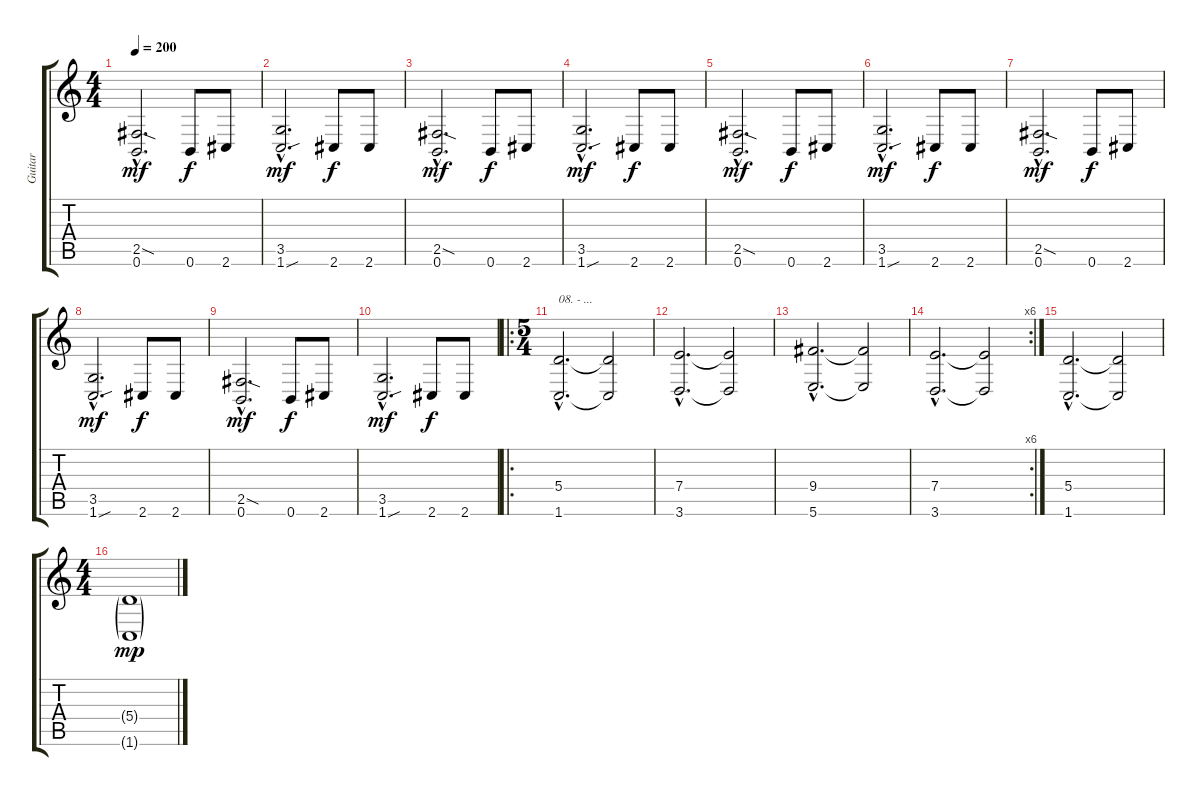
\track ("Guitar " "Guitar ") {instrument distortionguitar}
\staff {score tabs}
\tuning (B3 Gb3 D3 A2 E2 B1) {hide}
\ts (4 4)
\tempo 200
\clef g2
\ks c
(2.5{sod hac} 0.6{hac}).2{d dy mf} 0.6.8{dy f} 2.6.8 |
(3.5{hac} 1.6{sou hac}).2{d dy mf} 2.6.8{dy f} 2.6.8 |
(2.5{sod hac} 0.6{hac}).2{d dy mf} 0.6.8{dy f} 2.6.8 |
(3.5{hac} 1.6{sou hac}).2{d dy mf} 2.6.8{dy f} 2.6.8 |
(2.5{sod hac} 0.6{hac}).2{d dy mf} 0.6.8{dy f} 2.6.8 |
(3.5{hac} 1.6{sou hac}).2{d dy mf} 2.6.8{dy f} 2.6.8 |
(2.5{sod hac} 0.6{hac}).2{d dy mf volume 12} 0.6.8{dy f} 2.6.8 |
(3.5{hac} 1.6{sou hac}).2{d dy mf volume 8} 2.6.8{dy f} 2.6.8 |
(2.5{sod hac} 0.6{hac}).2{d dy mf volume 6} 0.6.8{dy f} 2.6.8 |
(3.5{hac} 1.6{sou hac}).2{d dy mf volume 0} 2.6.8{dy f} 2.6.8 |
\ro
\ts (5 4)
(5.4{hac} 1.6{hac}).2{d txt "08. - ..." volume 16 instrument synthstrings2} (5.4{t} 1.6{t}).2 |
(7.4{hac} 3.6{hac}).2{d} (7.4{t} 3.6{t}).2 |
(9.4{hac} 5.6{hac}).2{d} (9.4{t} 5.6{t}).2 |
\rc 6
(7.4{hac} 3.6{hac}).2{d} (7.4{t} 3.6{t}).2 |
(5.4{hac} 1.6{hac}).2{d} (5.4{t} 1.6{t}).2 |
\ts (4 4)
(5.4{g} 1.6{g}).1{dy mp}
